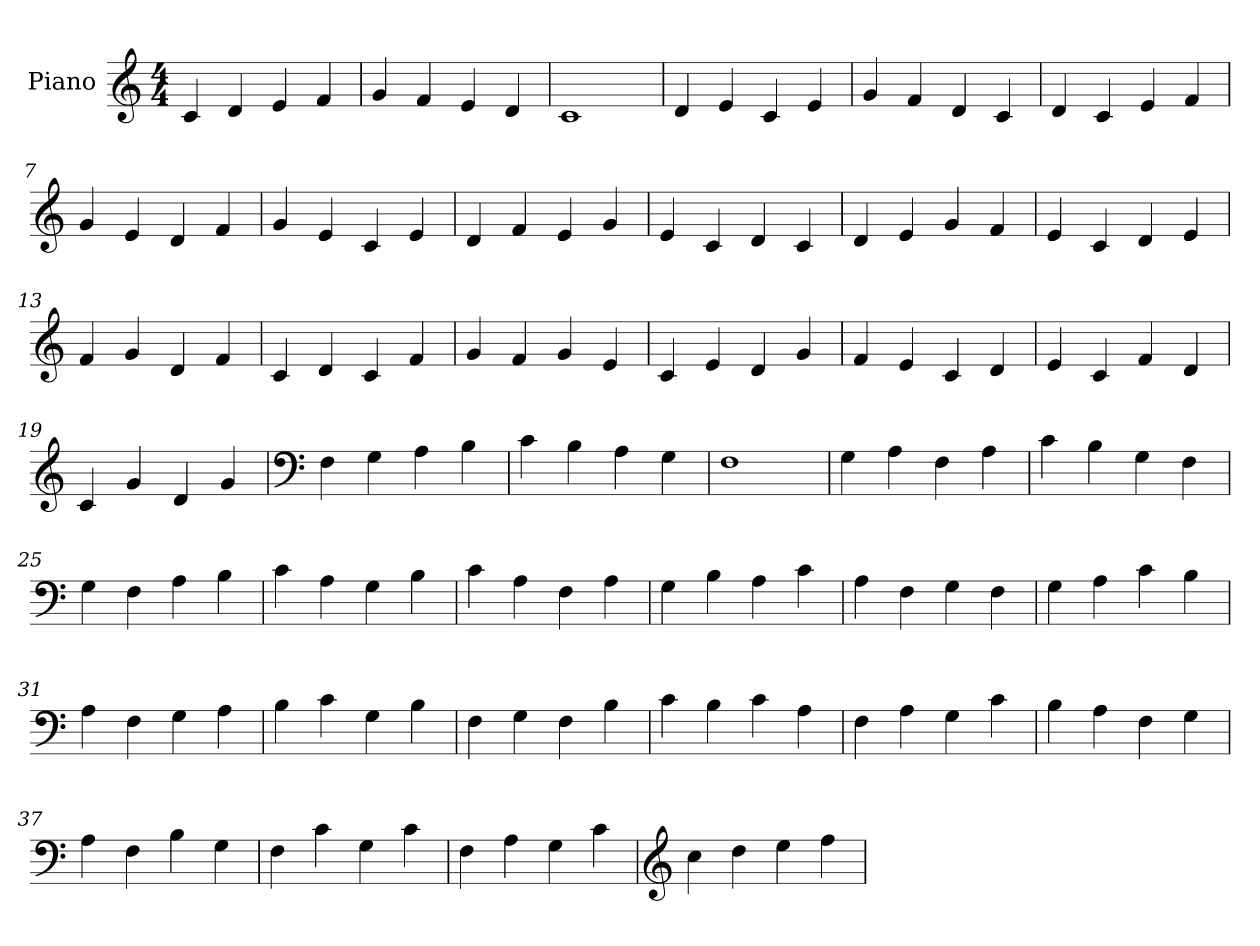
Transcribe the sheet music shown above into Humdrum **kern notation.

**kern
*part1
*staff1
*I"Piano
*clefG2
*k[]
*M4/4
=1
4c
4d
4e
4f
=2
4g
4f
4e
4d
=3
1c
=4
4d
4e
4c
4e
=5
4g
4f
4d
4c
=6
4d
4c
4e
4f
=7
4g
4e
4d
4f
=8
4g
4e
4c
4e
=9
4d
4f
4e
4g
=10
4e
4c
4d
4c
=11
4d
4e
4g
4f
=12
4e
4c
4d
4e
=13
4f
4g
4d
4f
=14
4c
4d
4c
4f
=15
4g
4f
4g
4e
=16
4c
4e
4d
4g
=17
4f
4e
4c
4d
=18
4e
4c
4f
4d
=19
4c
4g
4d
4g
=20
*clefF4
4F
4G
4A
4B
=21
4c
4B
4A
4G
=22
1F
=23
4G
4A
4F
4A
=24
4c
4B
4G
4F
=25
4G
4F
4A
4B
=26
4c
4A
4G
4B
=27
4c
4A
4F
4A
=28
4G
4B
4A
4c
=29
4A
4F
4G
4F
=30
4G
4A
4c
4B
=31
4A
4F
4G
4A
=32
4B
4c
4G
4B
=33
4F
4G
4F
4B
=34
4c
4B
4c
4A
=35
4F
4A
4G
4c
=36
4B
4A
4F
4G
=37
4A
4F
4B
4G
=38
4F
4c
4G
4c
=39
4F
4A
4G
4c
=40
*clefG2
4cc
4dd
4ee
4ff
=
*-
